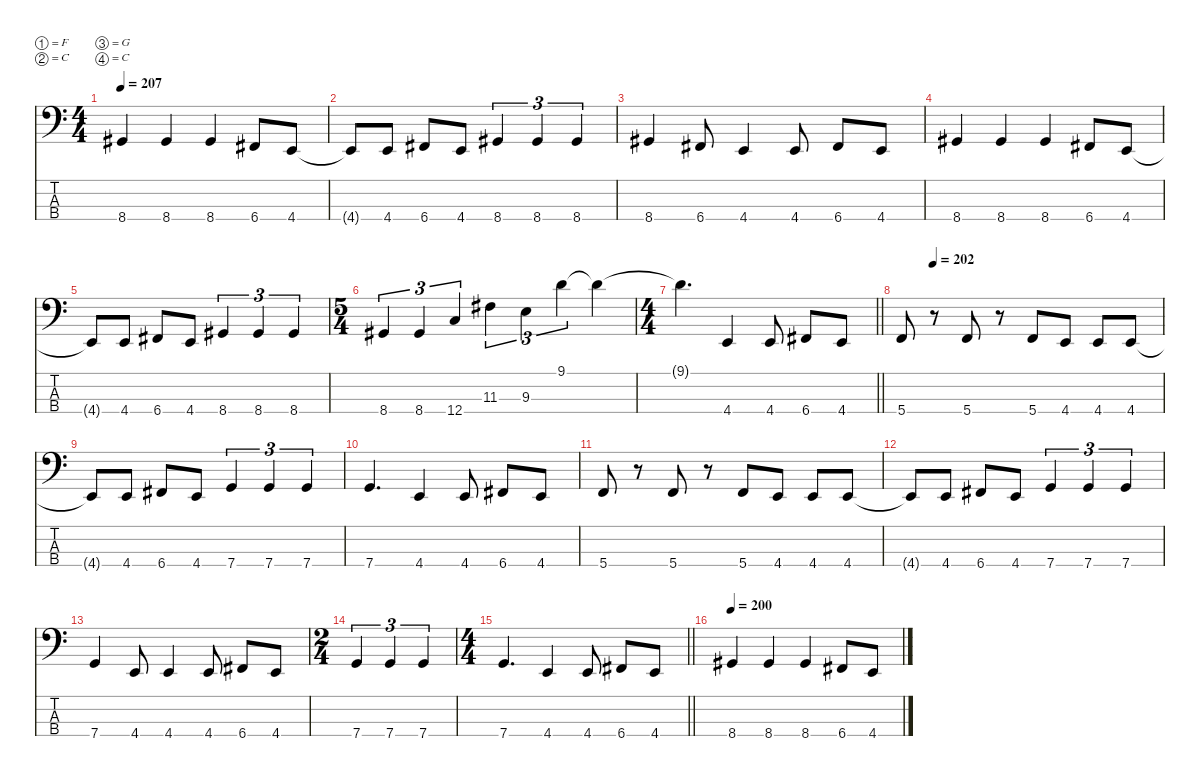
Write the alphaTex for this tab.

\defaultSystemsLayout 4
\hideDynamics
\bracketExtendMode nobrackets
\singleTrackTrackNamePolicy hidden
\multiTrackTrackNamePolicy hidden
\firstSystemTrackNameMode fullname
\otherSystemsTrackNameOrientation horizontal
\track ("Bass" "el.bs.") {defaultSystemsLayout 8 instrument electricbassfinger}
\staff {score tabs}
\tuning (F2 C2 G1 C1)
\ts (4 4)
\tempo 207
\clef f4
\ks c
8.4{acc #}.4{dy f beam Up} 8.4{acc #}.4{beam Up} 8.4{acc #}.4{beam Up} 6.4{acc #}.8{beam Up} 4.4.8{beam Up} |
4.4{t}.8{beam Up} 4.4.8{beam Up} 6.4{acc #}.8{beam Up} 4.4.8{beam Up} 8.4{acc #}.4{tu (3 2) beam Up} 8.4{acc #}.4{tu (3 2) beam Up} 8.4{acc #}.4{tu (3 2) beam Up} |
8.4{acc #}.4{beam Up} 6.4{acc #}.8{beam Up} 4.4.4{beam Up} 4.4.8{beam Up} 6.4{acc #}.8{beam Up} 4.4.8{beam Up} |
8.4{acc #}.4{beam Up} 8.4{acc #}.4{beam Up} 8.4{acc #}.4{beam Up} 6.4{acc #}.8{beam Up} 4.4.8{beam Up} |
4.4{t}.8{beam Up} 4.4.8{beam Up} 6.4{acc #}.8{beam Up} 4.4.8{beam Up} 8.4{acc #}.4{tu (3 2) beam Up} 8.4{acc #}.4{tu (3 2) beam Up} 8.4{acc #}.4{tu (3 2) beam Up} |
\ts (5 4)
\beaming (8 2 2 2 4)
8.4{acc #}.4{tu (3 2) beam Up} 8.4{acc #}.4{tu (3 2) beam Up} 12.4.4{tu (3 2) beam Up} 11.3{acc #}.4{tu (3 2) beam Down} 9.3.4{tu (3 2) beam Down} 9.1.4{tu (3 2) beam Down} 9.1{t}.4{beam Down} |
\ts (4 4)
\beaming (8 2 2 2 2)
\barLineRight lightlight
9.1{t}.4{d beam Down} 4.4.4{beam Up} 4.4.8{beam Up} 6.4{acc #}.8{beam Up} 4.4.8{beam Up} |
\tempo (202 0.125)
5.4.8{beam Up} r.8{beam Up} 5.4.8{beam Up} r.8{beam Up} 5.4.8{beam Up} 4.4.8{beam Up} 4.4.8{beam Up} 4.4.8{beam Up} |
4.4{t}.8{beam Up} 4.4.8{beam Up} 6.4{acc #}.8{beam Up} 4.4.8{beam Up} 7.4.4{tu (3 2) beam Up} 7.4.4{tu (3 2) beam Up} 7.4.4{tu (3 2) beam Up} |
7.4.4{d beam Up} 4.4.4{beam Up} 4.4.8{beam Up} 6.4{acc #}.8{beam Up} 4.4.8{beam Up} |
5.4.8{beam Up} r.8{beam Up} 5.4.8{beam Up} r.8{beam Up} 5.4.8{beam Up} 4.4.8{beam Up} 4.4.8{beam Up} 4.4.8{beam Up} |
4.4{t}.8{beam Up} 4.4.8{beam Up} 6.4{acc #}.8{beam Up} 4.4.8{beam Up} 7.4.4{tu (3 2) beam Up} 7.4.4{tu (3 2) beam Up} 7.4.4{tu (3 2) beam Up} |
7.4.4{beam Up} 4.4.8{beam Up} 4.4.4{beam Up} 4.4.8{beam Up} 6.4{acc #}.8{beam Up} 4.4.8{beam Up} |
\ts (2 4)
\beaming (8 2 2)
7.4.4{tu (3 2) beam Up} 7.4.4{tu (3 2) beam Up} 7.4.4{tu (3 2) beam Up} |
\ts (4 4)
\beaming (8 2 2 2 2)
\barLineRight lightlight
7.4.4{d beam Up} 4.4.4{beam Up} 4.4.8{beam Up} 6.4{acc #}.8{beam Up} 4.4.8{beam Up} |
\tempo 200
8.4{acc #}.4{beam Up} 8.4{acc #}.4{beam Up} 8.4{acc #}.4{beam Up} 6.4{acc #}.8{beam Up} 4.4.8{beam Up}
